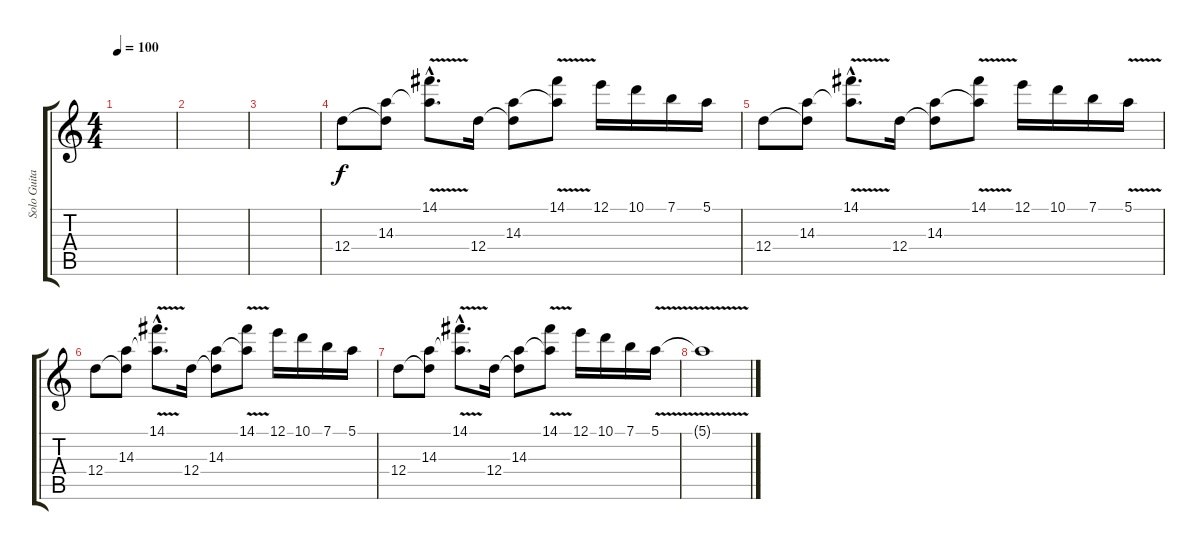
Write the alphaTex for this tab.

\track ("Solo Guitar" "Solo Guita") {instrument distortionguitar}
\staff {score tabs}
\tuning (E4 B3 G3 D3 A2 E2) {hide}
\ts (4 4)
\tempo 100
\clef g2
\ks c
|
|
|
12.4.8 (14.3 12.4{t}).8 (14.1{v hac} 14.3{hac t}).8{d} 12.4.16 (14.3 12.4{t}).8 (14.1{v} 14.3{t}).8 12.1.16 10.1.16 7.1.16 5.1.16 |
12.4.8 (14.3 12.4{t}).8 (14.1{v hac} 14.3{hac t}).8{d} 12.4.16 (14.3 12.4{t}).8 (14.1{v} 14.3{t}).8 12.1.16 10.1.16 7.1.16 5.1{v}.16 |
12.4.8 (14.3 12.4{t}).8 (14.1{v hac} 14.3{hac t}).8{d} 12.4.16 (14.3 12.4{t}).8 (14.1{v} 14.3{t}).8 12.1.16 10.1.16 7.1.16 5.1.16 |
12.4.8 (14.3 12.4{t}).8 (14.1{v hac} 14.3{hac t}).8{d} 12.4.16 (14.3 12.4{t}).8 (14.1{v} 14.3{t}).8 12.1.16 10.1.16 7.1.16 5.1{v}.16 |
5.1{t}.1
